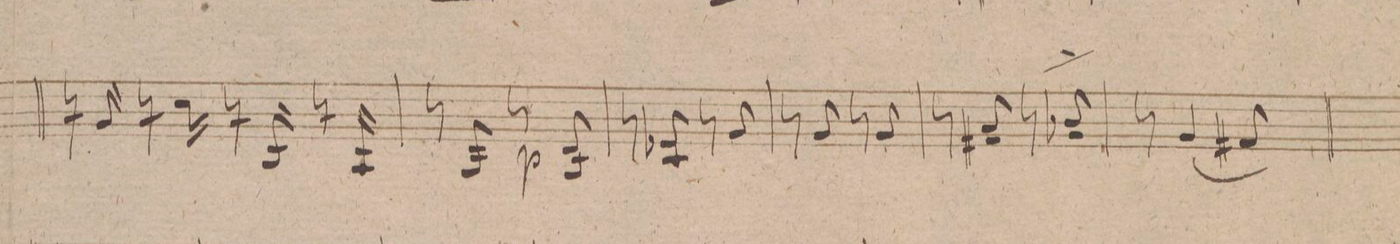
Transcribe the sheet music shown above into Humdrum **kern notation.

**kern	**dynam
*I"Violino 2do	*
*clefG2	*
*k[f#]	*
*M2/4	*
16r	.
16g/	.
16r	.
16cc\	.
16r	.
16B/	.
16r	.
16A/	.
=114	=114
8r	.
8G/	.
8r	p
8d/ 8B/	.
=115	=115
8r	.
8e-X/ 8c/	.
8r	.
8g/	.
=116	=116
8r	.
8g/	.
8r	.
8g/	.
=117	=117
8r	.
8a/ 8f#X/	.
8r	.
8b-X/ 8g/^>	.
=118	=118
8r	.
(<4g/	.
8f#X/)	.
=119	=119
*-	*-
